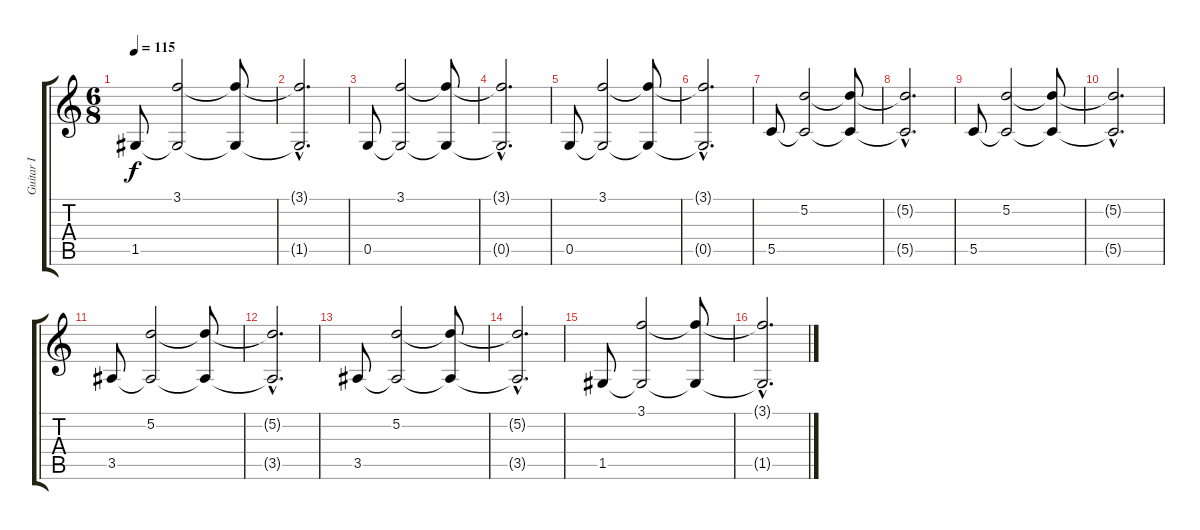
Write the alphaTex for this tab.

\track ("Guitar I" "Guitar I") {instrument electricguitarclean}
\staff {score tabs}
\tuning (D4 A3 F3 C3 G2 C2) {hide}
\ts (6 8)
\tempo 115
\clef g2
\ks c
1.5.8{dy f} (3.1 1.5{t}).2 (3.1{t} 1.5{t}).8 |
(3.1{hac t} 1.5{hac t}).2{d} |
0.5.8 (3.1 0.5{t}).2 (3.1{t} 0.5{t}).8 |
(3.1{hac t} 0.5{hac t}).2{d} |
0.5.8 (3.1 0.5{t}).2 (3.1{t} 0.5{t}).8 |
(3.1{hac t} 0.5{hac t}).2{d} |
5.5.8 (5.2 5.5{t}).2 (5.2{t} 5.5{t}).8 |
(5.2{hac t} 5.5{hac t}).2{d} |
5.5.8 (5.2 5.5{t}).2 (5.2{t} 5.5{t}).8 |
(5.2{hac t} 5.5{hac t}).2{d} |
3.5.8 (5.2 3.5{t}).2 (5.2{t} 3.5{t}).8 |
(5.2{hac t} 3.5{hac t}).2{d} |
3.5.8 (5.2 3.5{t}).2 (5.2{t} 3.5{t}).8 |
(5.2{hac t} 3.5{hac t}).2{d} |
1.5.8 (3.1 1.5{t}).2 (3.1{t} 1.5{t}).8 |
(3.1{hac t} 1.5{hac t}).2{d}
